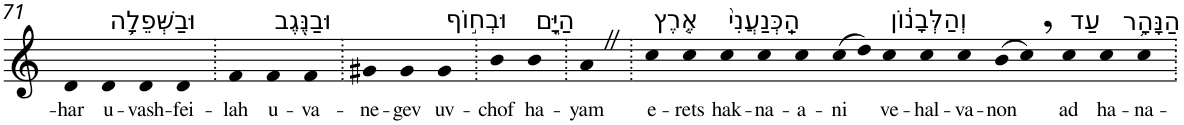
**kern	**text
*part1	*part1
*staff1	*staff1
*I"Piano	*
*I'Pno	*
!!LO:PB:g=z
*clefG2	*
*k[]	*
=71	=71
!	!LO:LY:b
4d	-har
!LO:TX:a:t=וּבַשְּׁפֵלָ֥ה	!
!	!LO:LY:b
4d	u-
!	!LO:LY:b
4d	-vash-
!	!LO:LY:b
4d	-fei-
=72.	=72.
!	!LO:LY:b
4f	-lah
!LO:TX:a:t=וּבַנֶּ֖גֶב	!
!	!LO:LY:b
4f	u-
!	!LO:LY:b
4f	-va-
=73.	=73.
!	!LO:LY:b
4g#X	-ne-
!	!LO:LY:b
4g#	-gev
!LO:TX:a:t=וּבְח֣וֹף	!
!	!LO:LY:b
4g#	uv-
=74.	=74.
!	!LO:LY:b
4b	-chof
!LO:TX:a:t=הַיָּ֑ם	!
!	!LO:LY:b
4b	ha-
=75.	=75.
!	!LO:LY:b
4aZ	-yam
=76.	=76.
!LO:TX:a:t=אֶ֤רֶץ	!
!	!LO:LY:b
4cc	e-
!	!LO:LY:b
4cc	-rets
!LO:TX:a:t=הַֽכְּנַעֲנִי֙	!
!	!LO:LY:b
4cc	hak-
!	!LO:LY:b
4cc	-na-
!	!LO:LY:b
4cc	-a-
!	!LO:LY:b
(8cc	-ni
8dd)	.
!LO:TX:a:t=וְהַלְּבָנ֔וֹן	!
!	!LO:LY:b
4cc	ve-
!	!LO:LY:b
4cc	-hal-
!	!LO:LY:b
4cc	-va-
!	!LO:LY:b
(8b	-non
8cc,)	.
!LO:TX:a:t=עַד	!
!	!LO:LY:b
4cc	ad
!LO:TX:a:t=הַנָּהָ֥ר	!
!	!LO:LY:b
4cc	ha-
!	!LO:LY:b
4cc	-na-
=.	=.
*-	*-
